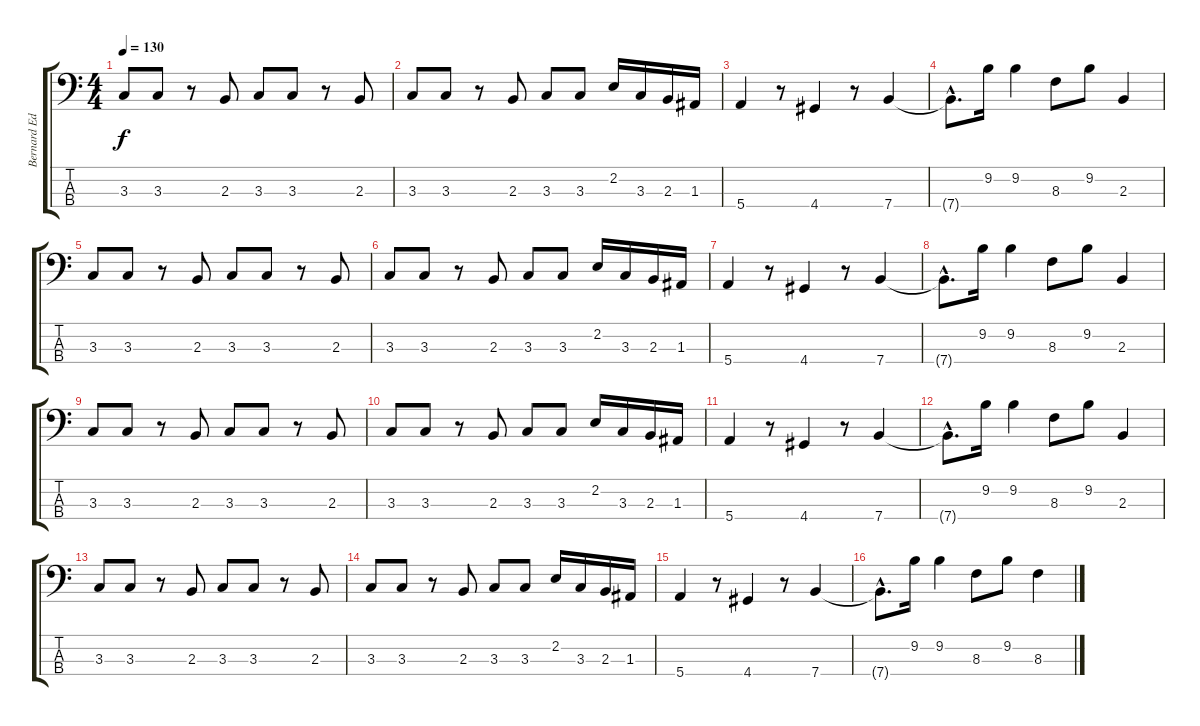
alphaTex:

\track ("Bernard Edwards" "Bernard Ed") {instrument electricbassfinger}
\staff {score tabs}
\tuning (G2 D2 A1 E1) {hide}
\ts (4 4)
\tempo 130
\clef f4
\ks c
3.3.8{dy f} 3.3.8 r.8 2.3.8 3.3.8 3.3.8 r.8 2.3.8 |
3.3.8 3.3.8 r.8 2.3.8 3.3.8 3.3.8 2.2.16 3.3.16 2.3.16 1.3.16 |
5.4.4 r.8 4.4.4 r.8 7.4.4 |
7.4{hac t}.8{d} 9.2.16 9.2.4 8.3.8 9.2.8 2.3.4 |
3.3.8 3.3.8 r.8 2.3.8 3.3.8 3.3.8 r.8 2.3.8 |
3.3.8 3.3.8 r.8 2.3.8 3.3.8 3.3.8 2.2.16 3.3.16 2.3.16 1.3.16 |
5.4.4 r.8 4.4.4 r.8 7.4.4 |
7.4{hac t}.8{d} 9.2.16 9.2.4 8.3.8 9.2.8 2.3.4 |
3.3.8 3.3.8 r.8 2.3.8 3.3.8 3.3.8 r.8 2.3.8 |
3.3.8 3.3.8 r.8 2.3.8 3.3.8 3.3.8 2.2.16 3.3.16 2.3.16 1.3.16 |
5.4.4 r.8 4.4.4 r.8 7.4.4 |
7.4{hac t}.8{d} 9.2.16 9.2.4 8.3.8 9.2.8 2.3.4 |
3.3.8 3.3.8 r.8 2.3.8 3.3.8 3.3.8 r.8 2.3.8 |
3.3.8 3.3.8 r.8 2.3.8 3.3.8 3.3.8 2.2.16 3.3.16 2.3.16 1.3.16 |
5.4.4 r.8 4.4.4 r.8 7.4.4 |
7.4{hac t}.8{d} 9.2.16 9.2.4 8.3.8 9.2.8 8.3.4
